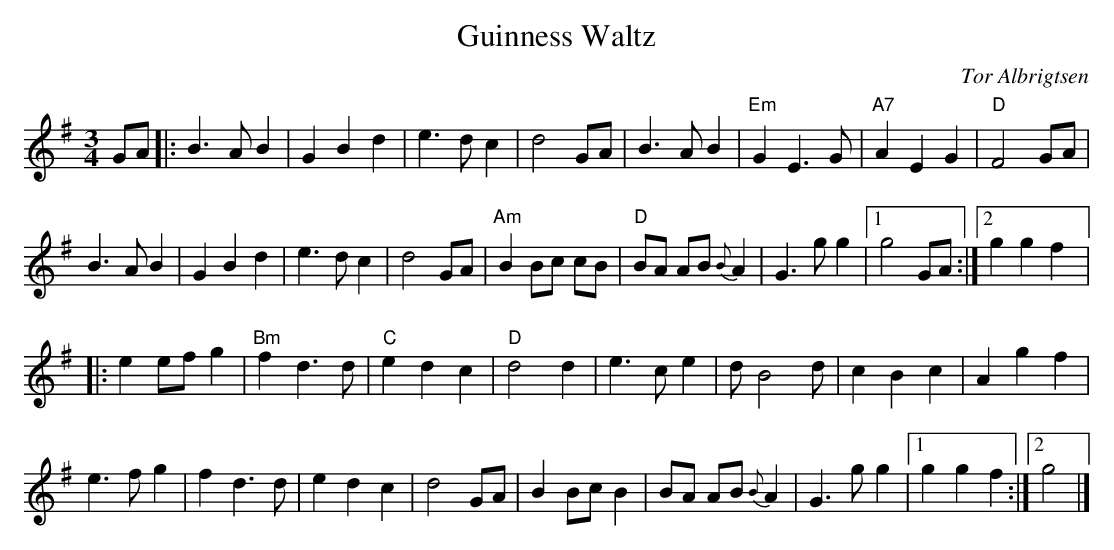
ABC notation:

X:1
T: Guinness Waltz
C: Tor Albrigtsen
M: 3/4
L: 1/4
K: G
G/A/|: B>AB| GBd | e>dc |d2G/A/| B>AB |"Em"GE>G|"A7" AEG|"D" F2G/A/ |
B>AB | GBd | e>dc | d2G/A/ | "Am"B B/c/ c/B/|"D"B/A/ A/B/ {B}A | G>gg |1 g2 G/A/:|2 ggf|:
ee/f/g |"Bm"fd>d | "C"edc | "D"d2d | e>ce |d/B2d/ |cBc |Agf |
e>fg |fd>d|edc |d2G/A/ | B B/c/ B |B/A/ A/B/ {B}A | G>gg |1 ggf :|2 g2 |]
